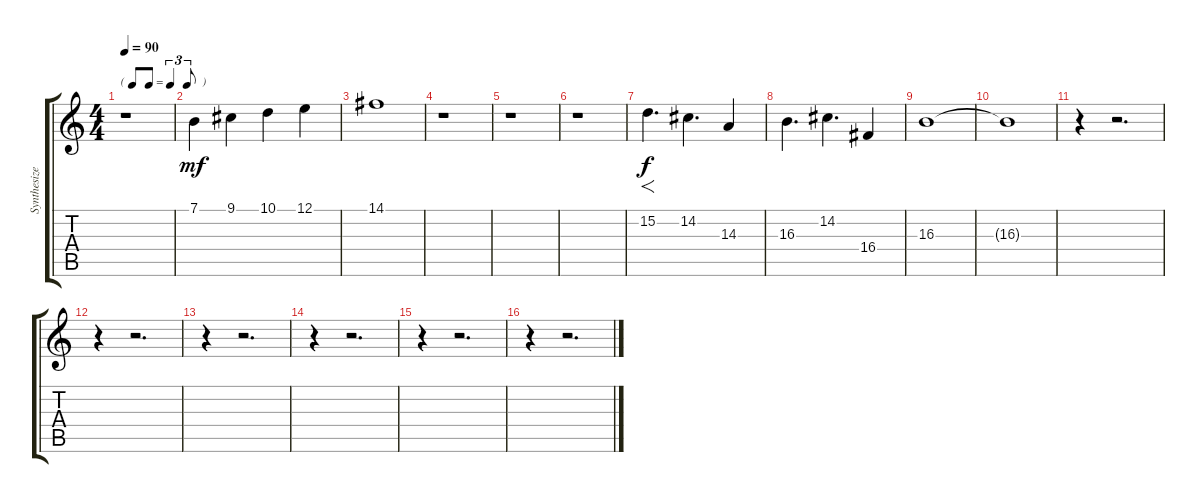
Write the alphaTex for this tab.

\track ("Synthesizer" "Synthesize") {instrument violin}
\staff {score tabs}
\tuning (E4 B3 G3 D3 A2 E2) {hide}
\ts (4 4)
\tf triplet8th
\tempo 90
\clef g2
\ks c
r.1{dy f} |
7.1.4{dy mf} 9.1.4 10.1.4 12.1.4 |
14.1.1 |
r.1 |
r.1 |
r.1 |
15.2.4{f d dy f} 14.2.4{d} 14.3.4 |
16.3.4{d} 14.2.4{d} 16.4.4 |
16.3.1 |
16.3{t}.1 |
r.4 r.2{d} |
r.4 r.2{d} |
r.4 r.2{d} |
r.4 r.2{d} |
r.4 r.2{d} |
r.4 r.2{d}
